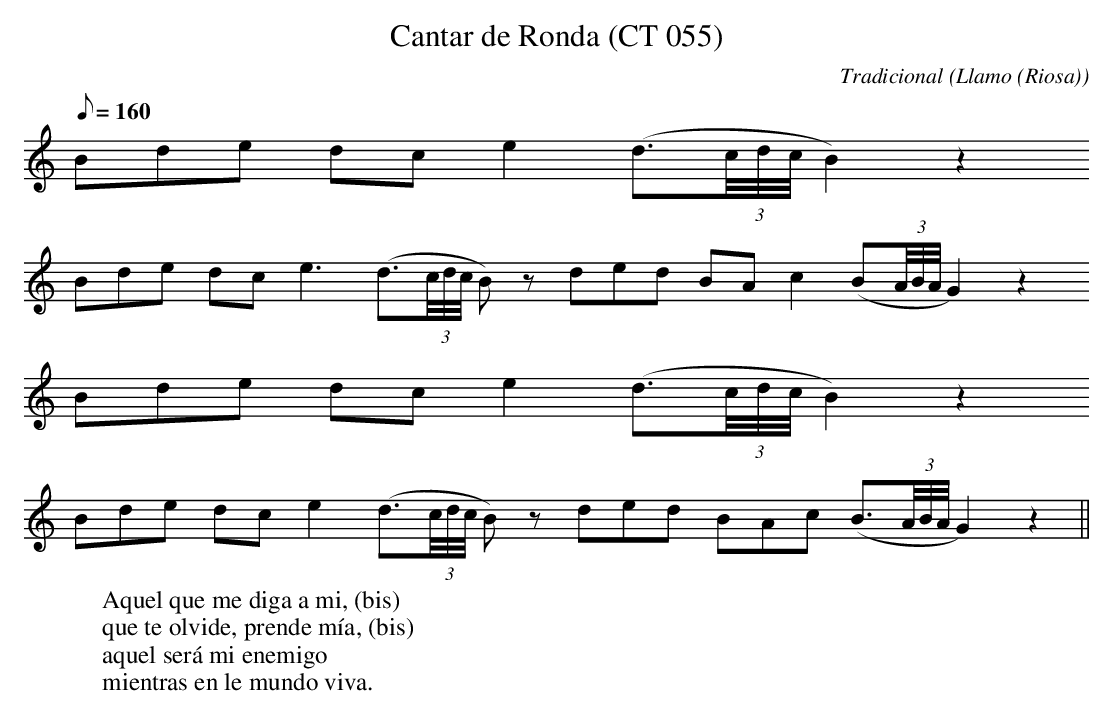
X:1
T:Cantar de Ronda (CT 055)
C:Tradicional
O:Llamo (Riosa)
M:Llibre
L:1/8
Q:1/8=160
K:C
Bde dce2 (d3/2(3c/4d/4c/4 B2) z2
Bde dce3 (d3/2(3c/4d/4c/4 B) z ded BAc2 (B(3A/4B/4A/4 G2) z2
Bde dce2 (d3/2(3c/4d/4c/4 B2) z2
Bde dce2 (d3/2(3c/4d/4c/4 B) z ded BAc (B3/2(3A/4B/4A/4 G2) z2 ||
W:Aquel que me diga a mi, (bis)
W:que te olvide, prende mía, (bis)
W:aquel será mi enemigo
W:mientras en le mundo viva.
W:
